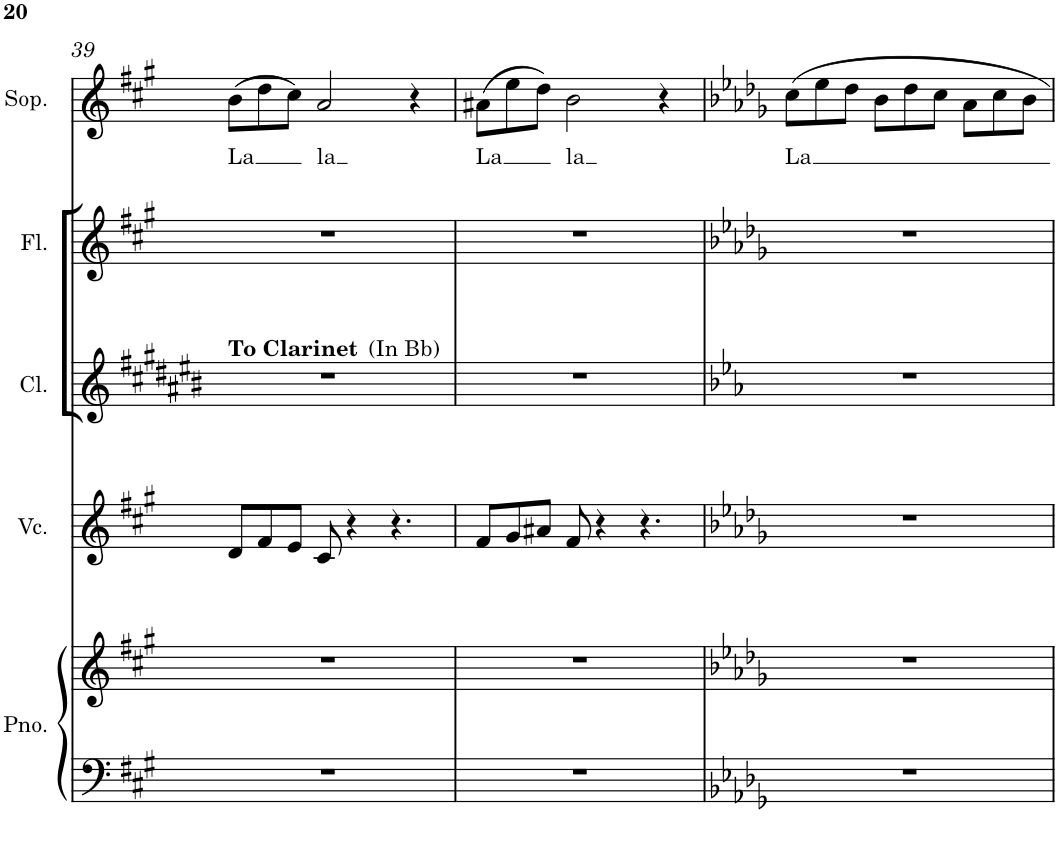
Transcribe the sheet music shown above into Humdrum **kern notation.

**kern	**kern	**kern	**kern	**kern	**kern	**text
*part5	*part5	*part4	*part3	*part2	*part1	*part1
*staff6	*staff5	*staff4	*staff3	*staff2	*staff1	*staff1
*I"Grand Piano	*	*I"Violoncello	*I"Clarinet	*I"Flute	*I"Soprano	*
*I'Pno.	*	*I'Vc.	*I'Cl.	*I'Fl.	*I'Sop.	*
!!LO:PB:g=z
*clefF4	*clefG2	*clefG2	*clefG2	*clefG2	*clefG2	*
*	*	*	*Trd1c2	*	*	*
*k[f#c#g#]	*k[f#c#g#]	*k[f#c#g#]	*k[f#c#g#d#a#e#b#]	*k[f#c#g#]	*k[f#c#g#]	*
*A:	*A:	*A:	*	*A:	*A:	*
*M9/8	*M9/8	*M9/8	*M9/8	*M9/8	*M9/8	*
=39	=39	=39	=39	=39	=39	=39
!	!	!	!LO:TX:a:B:t=To Clarinet	!	!	!
!	!	!	!LO:TX:a:t=(In Bb)	!	!	!
!	!	!	!	!	!	!LO:LY:b
8%9r	8%9r	8d/L	8%9r	8%9r	(8b\L	La
.	.	8f#/	.	.	8dd\	.
.	.	8e/J	.	.	8cc#\J)	.
!	!	!	!	!	!	!LO:LY:b
.	.	8c#/	.	.	2a/	la
.	.	4r	.	.	.	.
.	.	4.r	.	.	.	.
.	.	.	.	.	4r	.
=40	=40	=40	=40	=40	=40	=40
!	!	!	!	!	!	!LO:LY:b
8%9r	8%9r	8f#/L	8%9r	8%9r	(8a#X\L	La
.	.	8g#/	.	.	8ee\	.
.	.	8a#X/J	.	.	8dd\J)	.
!	!	!	!	!	!	!LO:LY:b
.	.	8f#/	.	.	2b\	la
.	.	4r	.	.	.	.
.	.	4.r	.	.	.	.
.	.	.	.	.	4r	.
=41	=41	=41	=41	=41	=41	=41
*k[b-e-a-d-g-]	*k[b-e-a-d-g-]	*k[b-e-a-d-g-]	*k[b-e-a-]	*k[b-e-a-d-g-]	*k[b-e-a-d-g-]	*
*D-:	*D-:	*D-:	*E-:	*D-:	*D-:	*
!	!	!	!	!	!	!LO:LY:b
8%9r	8%9r	8%9r	8%9r	8%9r	8cc\L	La
.	.	.	.	.	8ee-\	.
.	.	.	.	.	8dd-\J	.
.	.	.	.	.	8b-\L	.
.	.	.	.	.	8dd-\	.
.	.	.	.	.	8cc\J	.
.	.	.	.	.	8a-\L	.
.	.	.	.	.	8cc\	.
.	.	.	.	.	8b-\J	.
=	=	=	=	=	=	=
*-	*-	*-	*-	*-	*-	*-
